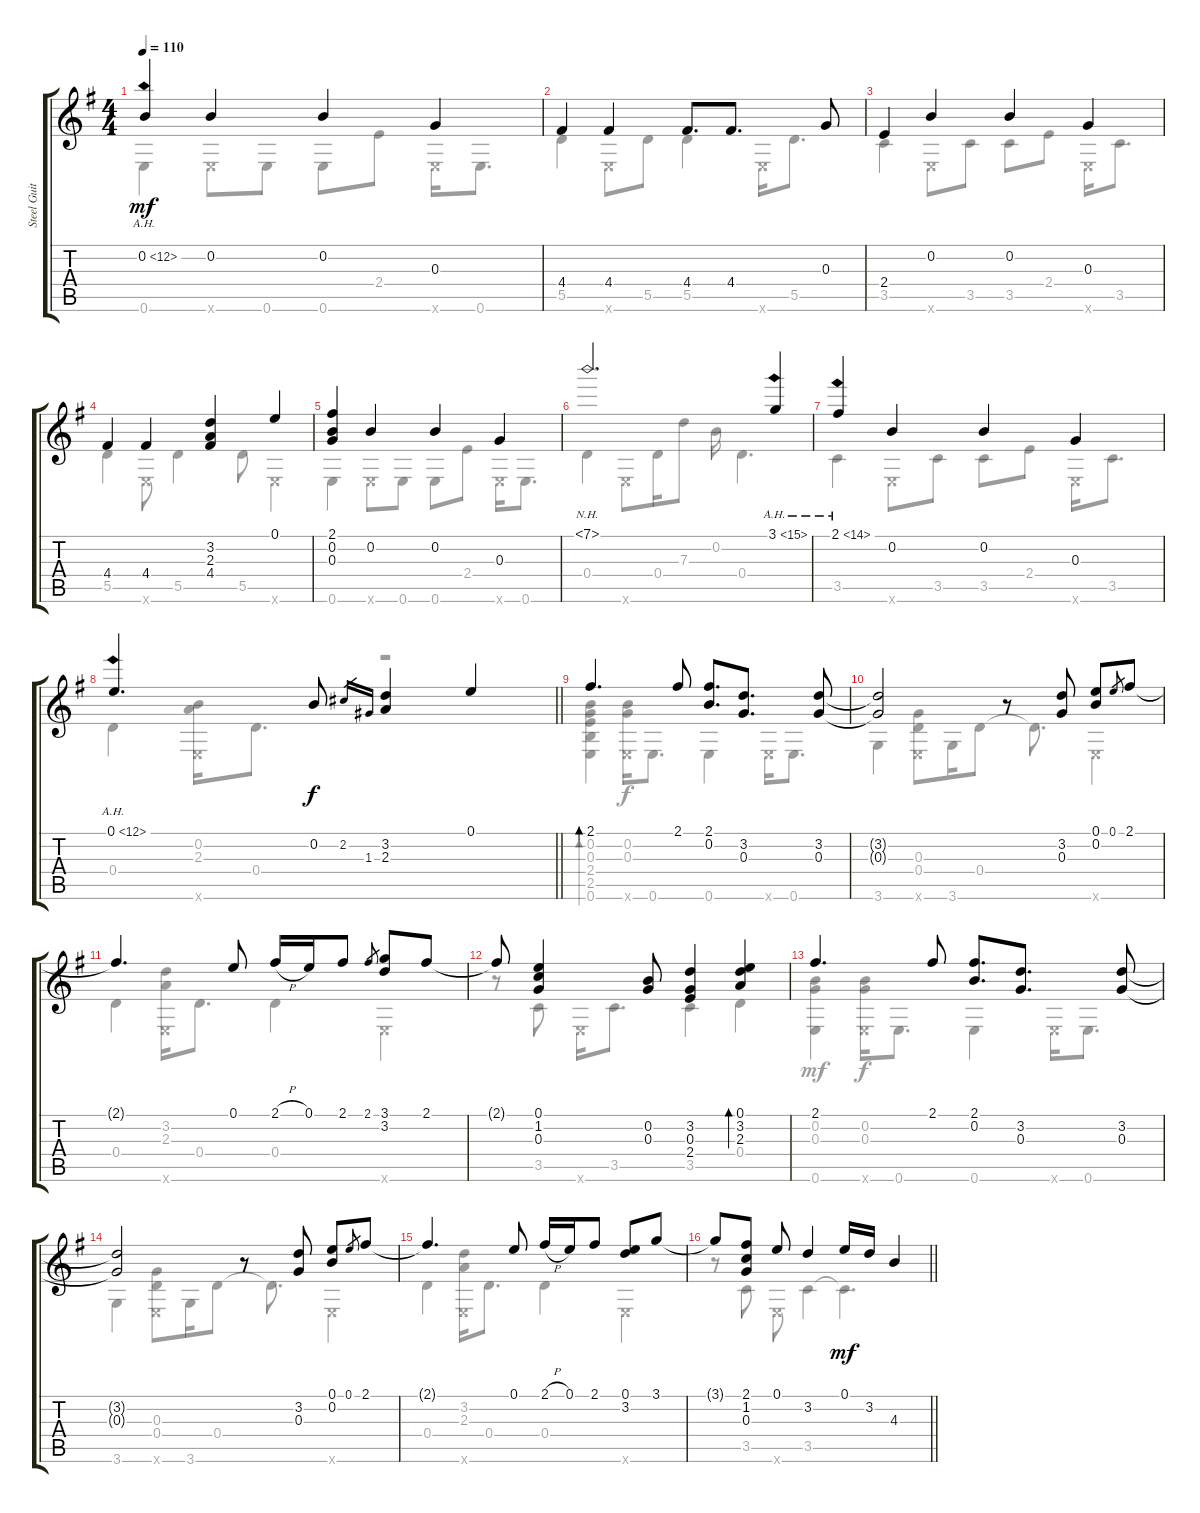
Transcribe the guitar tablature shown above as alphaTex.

\track ("Steel Guitar" "Steel Guit") {instrument acousticguitarsteel}
\staff {score tabs}
\tuning (E4 B3 G3 D3 A2 E2) {hide}
\voice
\ts (4 4)
\tempo 110
\clef g2
\ks g
0.2{ah 12}.4{dy mf} 0.2.4 0.2.4 0.3.4 |
4.4.4 4.4.4 4.4.8{d} 4.4.8{d} 0.3.8 |
2.4.4 0.2.4 0.2.4 0.3.4 |
4.4.4 4.4.4 (3.2 2.3 4.4).4 0.1.4 |
(2.1 0.2 0.3).4 0.2.4 0.2.4 0.3.4 |
7.1{nh}.2{d} 3.1{ah 12}.4 |
2.1{ah 12}.4 0.2.4 0.2.4 0.3.4 |
\barLineRight lightlight
0.1{ah 12}.4{d} 0.2.8{dy f} 2.2.16{gr} 1.3.16{gr} (3.2 2.3).4 0.1.4 |
2.1.4{d bd 30} 2.1.8 (2.1 0.2).8{d} (3.2 0.3).8{d} (3.2 0.3).8 |
(3.2{t} 0.3{t}).2 r.8 (3.2 0.3).8 (0.1 0.2).8 0.1.8{gr} 2.1.8 |
2.1{t}.4{d} 0.1.8 2.1{h}.16 0.1.16 2.1.8 2.1.8{gr} (3.1 3.2).8 2.1.8 |
2.1{t}.8 (0.1 1.2 0.3).4 (0.2 0.3).8 (3.2 0.3 2.4).4 (0.1 3.2 2.3).4{bd 30} |
2.1.4{d} 2.1.8 (2.1 0.2).8{d} (3.2 0.3).8{d} (3.2 0.3).8 |
(3.2{t} 0.3{t}).2 r.8 (3.2 0.3).8 (0.1 0.2).8 0.1.8{gr} 2.1.8 |
2.1{t}.4{d} 0.1.8 2.1{h}.16 0.1.16 2.1.8 (0.1 3.2).8 3.1.8 |
\barLineRight lightlight
3.1{t}.8 (2.1 1.2 0.3).8 0.1.8 3.2.4 0.1.16{dy mf} 3.2.16 4.3.4
\voice
\clef g2
\ottava regular
\simile none
\ks g
0.6.4{dy mf} 0.6{x}.8 0.6.8 0.6.8 2.4.8 0.6{x}.16 0.6.8{d} |
5.5.4 0.6{x}.8 5.5.8 5.5.4 0.6{x}.16 5.5.8{d} |
3.5.4 0.6{x}.8 3.5.8 3.5.8 2.4.8 0.6{x}.16 3.5.8{d} |
5.5.4 0.6{x}.8 5.5.4 5.5.8 0.6{x}.4 |
0.6.4 0.6{x}.8 0.6.8 0.6.8 2.4.8 0.6{x}.16 0.6.8{d} |
0.4.4 0.6{x}.8 0.4.16 7.3.8 0.2.16 0.4.4{d} |
3.5.4 0.6{x}.8 3.5.8 3.5.8 2.4.8 0.6{x}.16 3.5.8{d} |
\barLineRight lightlight
0.4.4 (0.2 2.3 0.6{x}).16 0.4.8{d} r.2 |
(0.2 0.3 2.4 2.5 0.6).4{bd 30} (0.2 0.3 0.6{x}).16{dy f} 0.6.8{d} 0.6.4 0.6{x}.16 0.6.8{d} |
3.6.4 (0.3 0.4 0.6{x}).8 3.6.16 0.4.8 0.4{t}.8{d} 0.6{x}.4 |
0.4.4 (3.2 2.3 0.6{x}).16 0.4.8{d} 0.4.4 0.6{x}.4 |
r.8 3.5.8 0.6{x}.16 3.5.8{d} 3.5.4 0.4.4 |
(0.2 0.3 0.6).4{dy mf} (0.2 0.3 0.6{x}).16{dy f} 0.6.8{d} 0.6.4 0.6{x}.16 0.6.8{d} |
3.6.4 (0.3 0.4 0.6{x}).8 3.6.16 0.4.8 0.4{t}.8{d} 0.6{x}.4 |
0.4.4 (3.2 2.3 0.6{x}).16 0.4.8{d} 0.4.4 0.6{x}.4 |
\barLineRight lightlight
r.8 3.5.8 0.6{x}.8 3.5.4 3.5{t}.4{d}
